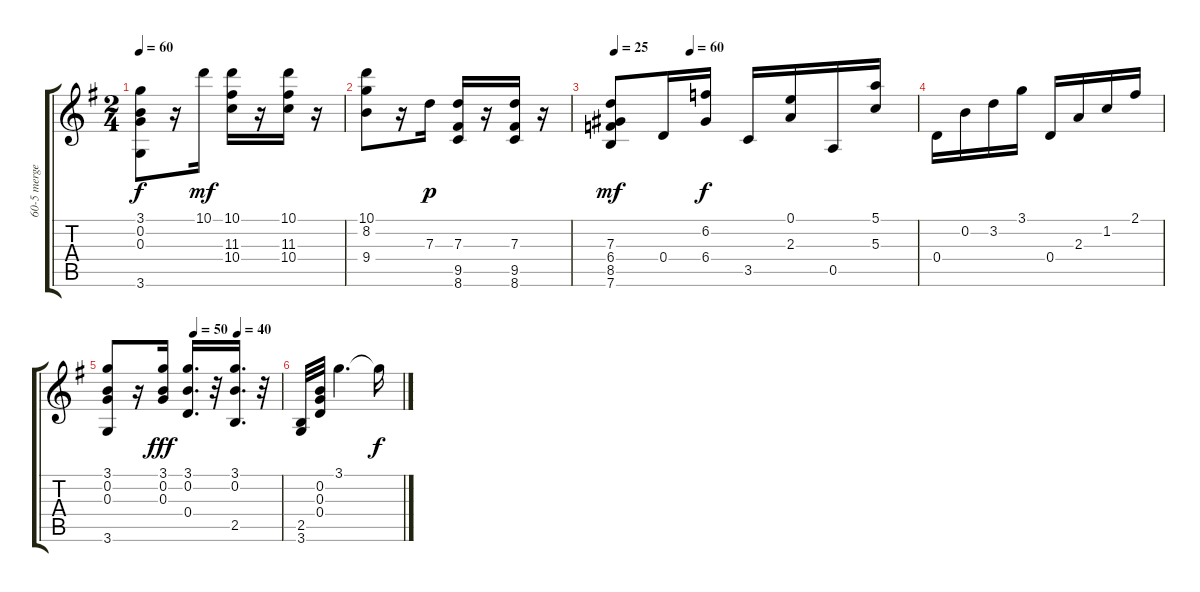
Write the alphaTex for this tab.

\track ("60-5 merged         " "60-5 merge") {instrument acousticguitarnylon}
\staff {score tabs}
\tuning (E4 B3 G3 D3 A2 E2) {hide}
\ts (2 4)
\tempo 60
\clef g2
\ks g
(3.1 0.2 0.3 3.6).8{dy f} r.16 10.1.16{dy mf} (10.1 11.3 10.4).16 r.16 (10.1 11.3 10.4).16 r.16 |
(10.1 8.2 9.4).8 r.16 7.3.16{dy p} (7.3 9.5 8.6).16 r.16 (7.3 9.5 8.6).16 r.16 |
\tempo 25
\tempo (60 0.25)
(7.3 6.4 8.5 7.6).8{dy mf} 0.4.16 (6.2 6.4).16{dy f} 3.5.16 (0.1 2.3).16 0.5.16 (5.1 5.3).16 |
0.4.16 0.2.16 3.2.16 3.1.16 0.4.16 2.3.16 1.2.16 2.1.16 |
\tempo (50 0.5)
\tempo (40 0.75)
(3.1 0.2 0.3 3.6).8 r.16 (3.1 0.2 0.3).16{dy fff} (3.1 0.2 0.4).16{d} r.32 (3.1 0.2 2.5).16{d} r.32 |
(2.5 3.6).32 (0.2 0.3 0.4).32 3.1.4{d} 3.1{t}.16{dy f}
